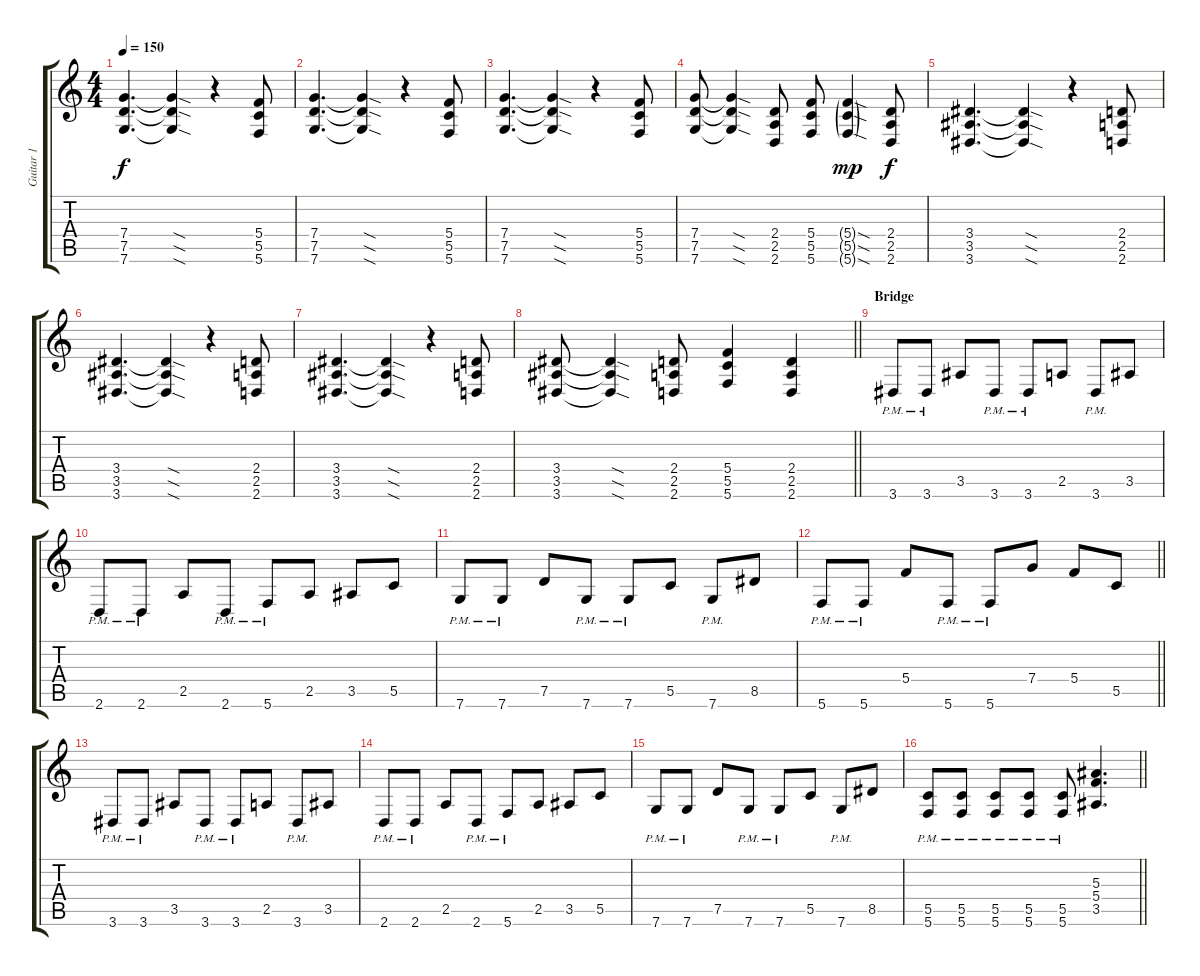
\track ("Guitar 1" "Guitar 1") {instrument distortionguitar}
\staff {score tabs}
\tuning (D4 A3 F3 C3 G2 C2) {hide}
\ts (4 4)
\tempo 150
\clef g2
\ks c
(7.4 7.5 7.6).4{d dy f} (7.4{sod t} 7.5{sod t} 7.6{sod t}).4 r.4 (5.4 5.5 5.6).8 |
(7.4 7.5 7.6).4{d} (7.4{sod t} 7.5{sod t} 7.6{sod t}).4 r.4 (5.4 5.5 5.6).8 |
(7.4 7.5 7.6).4{d} (7.4{sod t} 7.5{sod t} 7.6{sod t}).4 r.4 (5.4 5.5 5.6).8 |
(7.4 7.5 7.6).8 (7.4{sod t} 7.5{sod t} 7.6{sod t}).4 (2.4 2.5 2.6).8 (5.4 5.5 5.6).8 (5.4{sod g} 5.5{sod g} 5.6{sod g}).4{dy mp} (2.4 2.5 2.6).8{dy f} |
(3.4 3.5 3.6).4{d} (3.4{sod t} 3.5{sod t} 3.6{sod t}).4 r.4 (2.4 2.5 2.6).8 |
(3.4 3.5 3.6).4{d} (3.4{sod t} 3.5{sod t} 3.6{sod t}).4 r.4 (2.4 2.5 2.6).8 |
(3.4 3.5 3.6).4{d} (3.4{sod t} 3.5{sod t} 3.6{sod t}).4 r.4 (2.4 2.5 2.6).8 |
\barLineRight lightlight
(3.4 3.5 3.6).8 (3.4{sod t} 3.5{sod t} 3.6{sod t}).4 (2.4 2.5 2.6).8 (5.4 5.5 5.6).4 (2.4 2.5 2.6).4 |
\section ("" "Bridge")
3.6{pm}.8 3.6{pm}.8 3.5.8 3.6{pm}.8 3.6{pm}.8 2.5.8 3.6{pm}.8 3.5.8 |
2.6{pm}.8 2.6{pm}.8 2.5.8 2.6{pm}.8 5.6{pm}.8 2.5.8 3.5.8 5.5.8 |
7.6{pm}.8 7.6{pm}.8 7.5.8 7.6{pm}.8 7.6{pm}.8 5.5.8 7.6{pm}.8 8.5.8 |
\barLineRight lightlight
5.6{pm}.8 5.6{pm}.8 5.4.8 5.6{pm}.8 5.6{pm}.8 7.4.8 5.4.8 5.5.8 |
3.6{pm}.8 3.6{pm}.8 3.5.8 3.6{pm}.8 3.6{pm}.8 2.5.8 3.6{pm}.8 3.5.8 |
2.6{pm}.8 2.6{pm}.8 2.5.8 2.6{pm}.8 5.6{pm}.8 2.5.8 3.5.8 5.5.8 |
7.6{pm}.8 7.6{pm}.8 7.5.8 7.6{pm}.8 7.6{pm}.8 5.5.8 7.6{pm}.8 8.5.8 |
\barLineRight lightlight
(5.5{pm} 5.6{pm}).8 (5.5{pm} 5.6{pm}).8 (5.5{pm} 5.6{pm}).8 (5.5{pm} 5.6{pm}).8 (5.5{pm} 5.6{pm}).8 (5.3 5.4 3.5).4{d}
